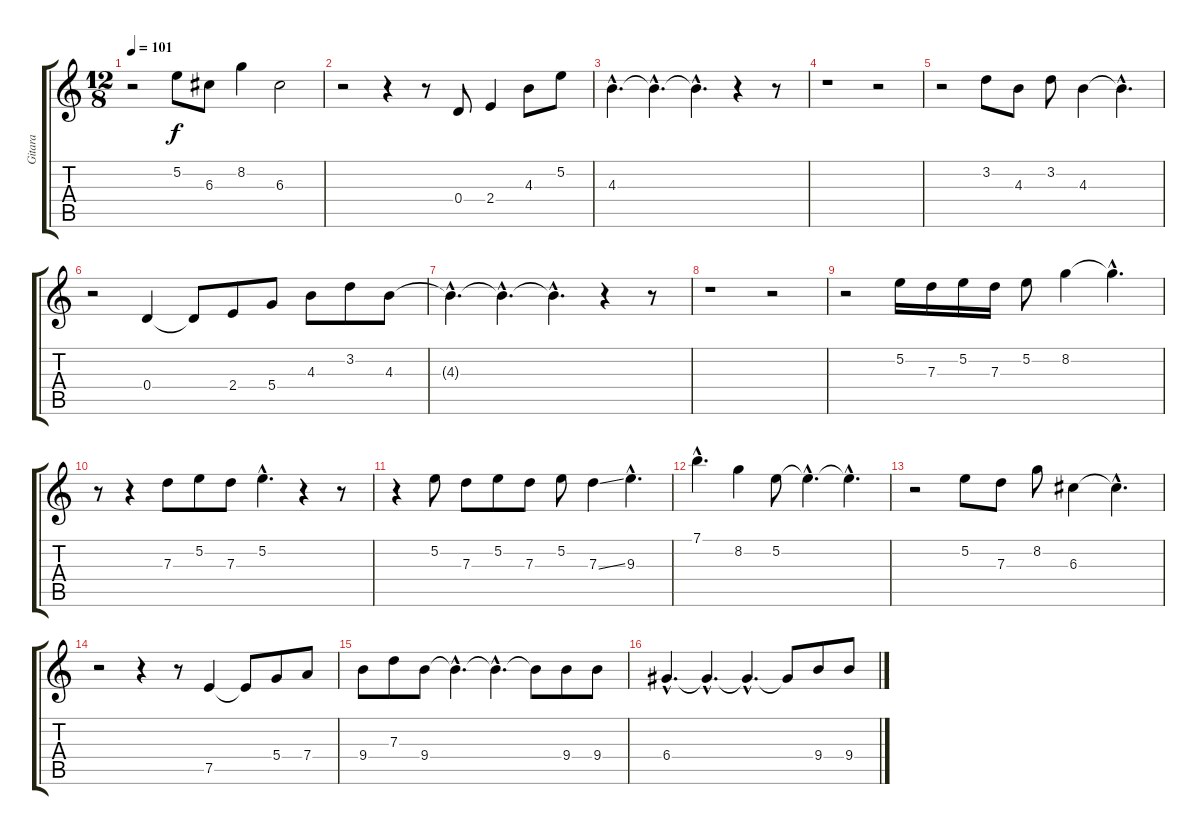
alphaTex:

\track ("Gitara" "Gitara") {instrument distortionguitar}
\staff {score tabs}
\tuning (E4 B3 G3 D3 A2 E2) {hide}
\ts (12 8)
\tempo 101
\clef g2
\ks c
r.2{dy f} 5.2.8 6.3.8 8.2.4 6.3.2 |
r.2 r.4 r.8 0.4.8 2.4.4 4.3.8 5.2.8 |
4.3{hac}.4{d} 4.3{hac t}.4{d} 4.3{hac t}.4{d} r.4 r.8 |
r.1 r.2 |
r.2 3.2.8 4.3.8 3.2.8 4.3.4 4.3{hac t}.4{d} |
r.2 0.4.4 0.4{t}.8 2.4.8 5.4.8 4.3.8 3.2.8 4.3.8 |
4.3{hac t}.4{d} 4.3{hac t}.4{d} 4.3{hac t}.4{d} r.4 r.8 |
r.1 r.2 |
r.2 5.2.16 7.3.16 5.2.16 7.3.16 5.2.8 8.2.4 8.2{hac t}.4{d} |
r.8 r.4 7.3.8 5.2.8 7.3.8 5.2{hac}.4{d} r.4 r.8 |
r.4 5.2.8 7.3.8 5.2.8 7.3.8 5.2.8 7.3{ss}.4 9.3{hac}.4{d} |
7.1{hac}.4{d} 8.2.4 5.2.8 5.2{hac t}.4{d} 5.2{hac t}.4{d} |
r.2 5.2.8 7.3.8 8.2.8 6.3.4 6.3{hac t}.4{d} |
r.2 r.4 r.8 7.5.4 7.5{t}.8 5.4.8 7.4.8 |
9.4.8 7.3.8 9.4.8 9.4{hac t}.4{d} 9.4{hac t}.4{d} 9.4{t}.8 9.4.8 9.4.8 |
6.4{hac}.4{d} 6.4{hac t}.4{d} 6.4{hac t}.4{d} 6.4{t}.8 9.4.8 9.4.8
